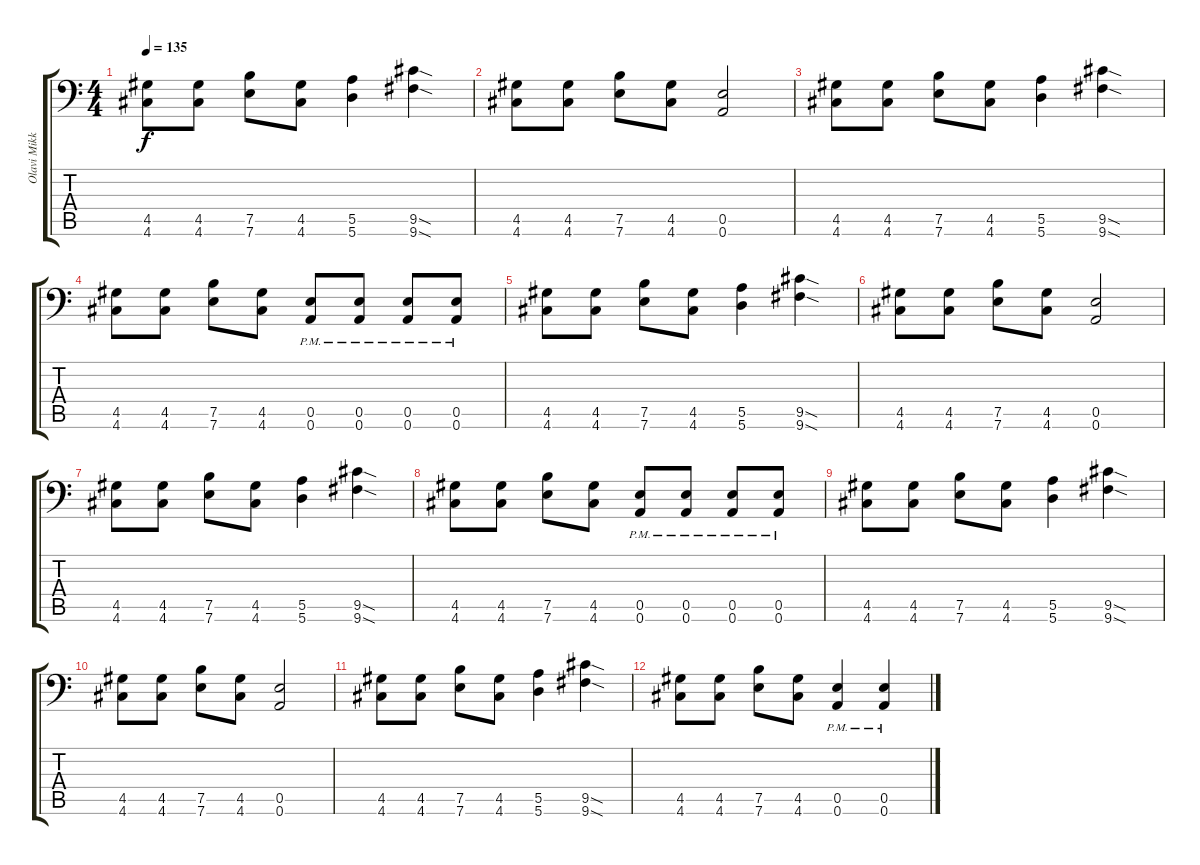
\track ("Olavi Mikkonen" "Olavi Mikk") {instrument distortionguitar}
\staff {score tabs}
\tuning (B3 Gb3 D3 A2 E2 A1) {hide}
\ts (4 4)
\tempo 135
\clef f4
\ks c
(4.5 4.6).8{dy f} (4.5 4.6).8 (7.5 7.6).8 (4.5 4.6).8 (5.5 5.6).4 (9.5{sod} 9.6{sod}).4 |
(4.5 4.6).8 (4.5 4.6).8 (7.5 7.6).8 (4.5 4.6).8 (0.5 0.6).2 |
(4.5 4.6).8 (4.5 4.6).8 (7.5 7.6).8 (4.5 4.6).8 (5.5 5.6).4 (9.5{sod} 9.6{sod}).4 |
(4.5 4.6).8 (4.5 4.6).8 (7.5 7.6).8 (4.5 4.6).8 (0.5{pm} 0.6{pm}).8 (0.5{pm} 0.6{pm}).8 (0.5{pm} 0.6{pm}).8 (0.5{pm} 0.6{pm}).8 |
(4.5 4.6).8 (4.5 4.6).8 (7.5 7.6).8 (4.5 4.6).8 (5.5 5.6).4 (9.5{sod} 9.6{sod}).4 |
(4.5 4.6).8 (4.5 4.6).8 (7.5 7.6).8 (4.5 4.6).8 (0.5 0.6).2 |
(4.5 4.6).8 (4.5 4.6).8 (7.5 7.6).8 (4.5 4.6).8 (5.5 5.6).4 (9.5{sod} 9.6{sod}).4 |
(4.5 4.6).8 (4.5 4.6).8 (7.5 7.6).8 (4.5 4.6).8 (0.5{pm} 0.6{pm}).8 (0.5{pm} 0.6{pm}).8 (0.5{pm} 0.6{pm}).8 (0.5{pm} 0.6{pm}).8 |
(4.5 4.6).8 (4.5 4.6).8 (7.5 7.6).8 (4.5 4.6).8 (5.5 5.6).4 (9.5{sod} 9.6{sod}).4 |
(4.5 4.6).8 (4.5 4.6).8 (7.5 7.6).8 (4.5 4.6).8 (0.5 0.6).2 |
(4.5 4.6).8 (4.5 4.6).8 (7.5 7.6).8 (4.5 4.6).8 (5.5 5.6).4 (9.5{sod} 9.6{sod}).4 |
(4.5 4.6).8 (4.5 4.6).8 (7.5 7.6).8 (4.5 4.6).8 (0.5{pm} 0.6{pm}).4 (0.5{pm} 0.6{pm}).4
